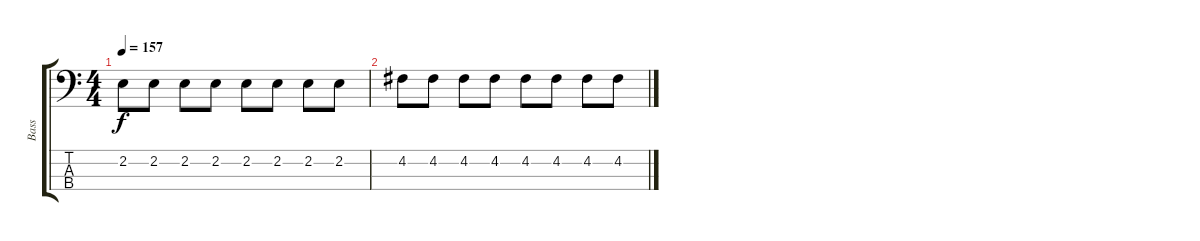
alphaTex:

\track ("Bass" "Bass") {instrument electricbassfinger}
\staff {score tabs}
\tuning (G2 D2 A1 E1) {hide}
\ts (4 4)
\tempo 157
\clef f4
\ks c
2.2.8{dy f volume 0} 2.2.8 2.2.8 2.2.8 2.2.8 2.2.8 2.2.8 2.2.8 |
4.2.8 4.2.8 4.2.8 4.2.8 4.2.8 4.2.8 4.2.8 4.2.8
